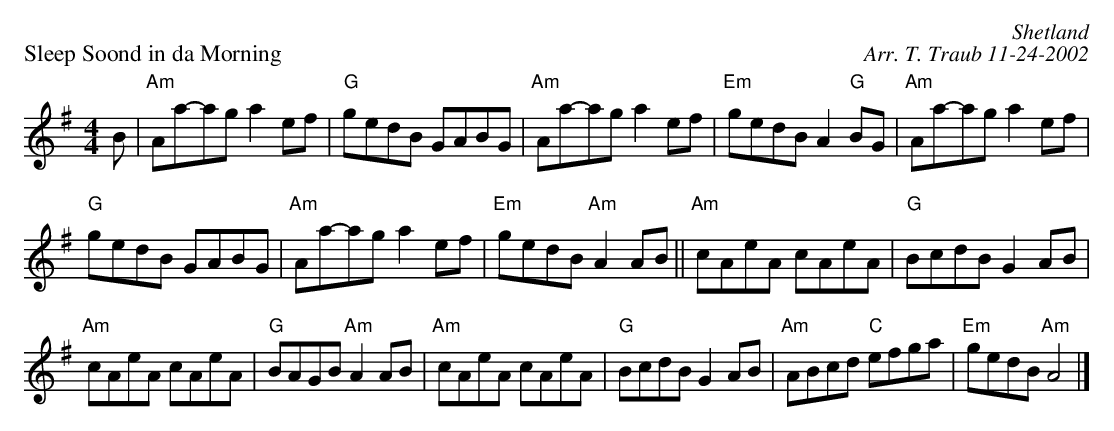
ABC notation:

X:1
P: Sleep Soond in da Morning
C: Shetland
C: Arr. T. Traub 11-24-2002
K: Ador
M: 4/4
L: 1/8
B|"Am"Aa-ag a2 ef|"G"gedB GABG|"Am"Aa-ag a2 ef|"Em"gedB A2 "G"BG |"Am"Aa-ag a2 ef|
"G"gedB GABG|"Am"Aa-ag a2 ef|"Em"gedB "Am"A2 AB||"Am"cAeA cAeA|"G"BcdB G2 AB|
"Am"cAeA cAeA|"G"BAGB "Am"A2 AB|"Am"cAeA cAeA|"G"BcdB G2 AB|"Am"ABcd "C"efga|"Em"gedB "Am"A4|]
